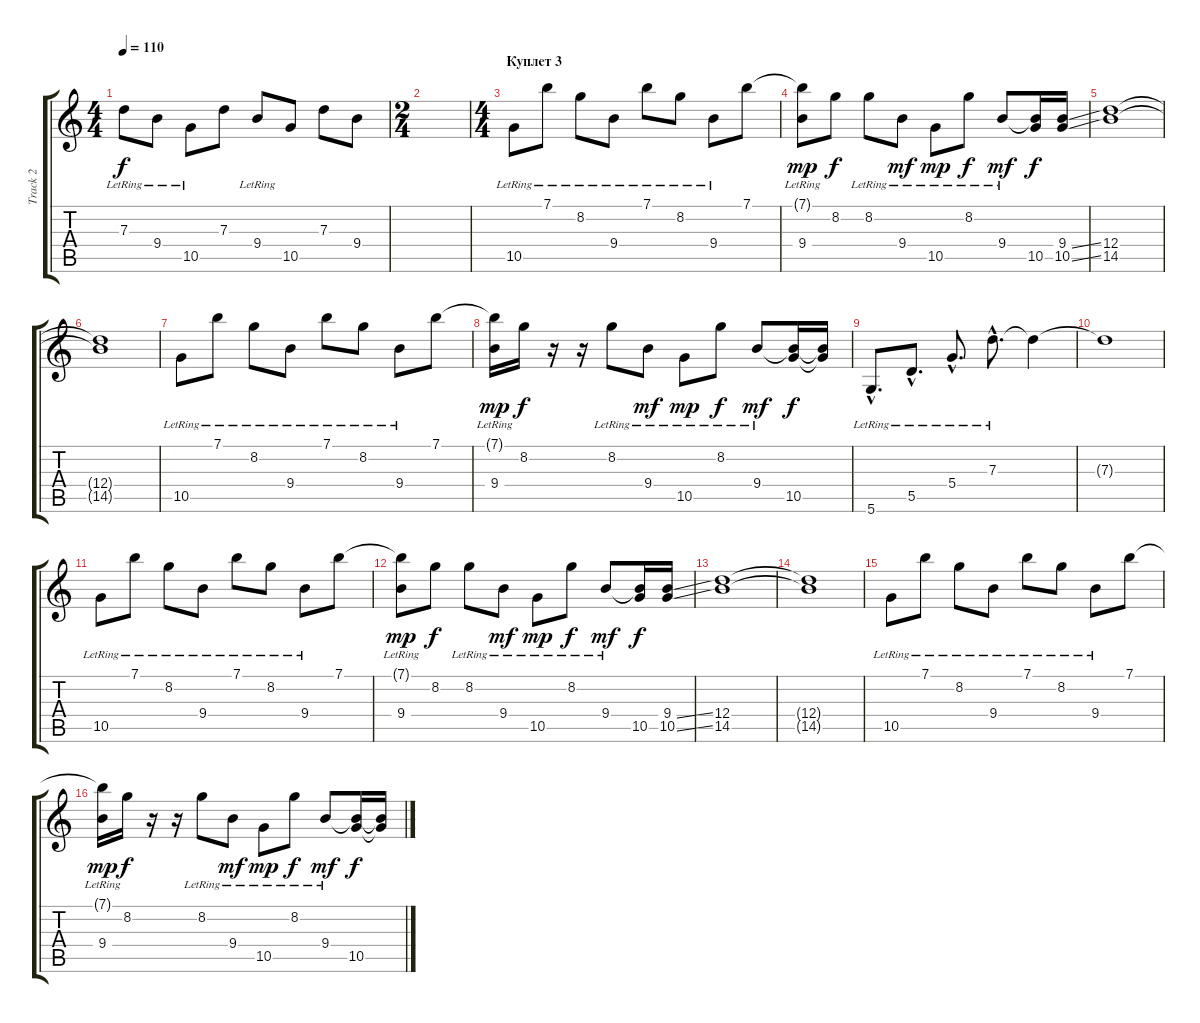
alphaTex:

\track ("Track 2" "Track 2") {instrument slapbass2}
\staff {score tabs}
\tuning (E4 B3 G3 D3 A2 D2) {hide}
\ts (4 4)
\tempo 110
\clef g2
\ks c
7.3{lr}.8{dy f} 9.4{lr}.8 10.5{lr}.8 7.3.8 9.4{lr}.8 10.5.8 7.3.8 9.4.8 |
\ts (2 4)
|
\ts (4 4)
\section ("" "Куплет 3")
10.5{lr}.8 7.1{lr}.8 8.2{lr}.8 9.4{lr}.8 7.1{lr}.8 8.2{lr}.8 9.4{lr}.8 7.1.8 |
(7.1{t} 9.4{lr}).8{dy mp} 8.2.8{dy f} 8.2{lr}.8 9.4{lr}.8{dy mf} 10.5{lr}.8{dy mp} 8.2{lr}.8{dy f} 9.4{lr}.8{dy mf} (9.4{t} 10.5).16{dy f} (9.4{ss} 10.5{ss}).16 |
(12.4 14.5).1 |
(12.4{t} 14.5{t}).1 |
10.5{lr}.8 7.1{lr}.8 8.2{lr}.8 9.4{lr}.8 7.1{lr}.8 8.2{lr}.8 9.4{lr}.8 7.1.8 |
(7.1{t} 9.4{lr}).16{dy mp} 8.2.16{dy f} r.16 r.16 8.2{lr}.8 9.4{lr}.8{dy mf} 10.5{lr}.8{dy mp} 8.2{lr}.8{dy f} 9.4{lr}.8{dy mf} (9.4{t} 10.5).16{dy f} (9.4{t} 10.5{t}).16 |
5.6{hac lr}.8{d} 5.5{hac lr}.8{d} 5.4{hac lr}.8{d} 7.3{hac lr}.8{d} 7.3{t}.4 |
7.3{t}.1 |
10.5{lr}.8 7.1{lr}.8 8.2{lr}.8 9.4{lr}.8 7.1{lr}.8 8.2{lr}.8 9.4{lr}.8 7.1.8 |
(7.1{t} 9.4{lr}).8{dy mp} 8.2.8{dy f} 8.2{lr}.8 9.4{lr}.8{dy mf} 10.5{lr}.8{dy mp} 8.2{lr}.8{dy f} 9.4{lr}.8{dy mf} (9.4{t} 10.5).16{dy f} (9.4{ss} 10.5{ss}).16 |
(12.4 14.5).1 |
(12.4{t} 14.5{t}).1 |
10.5{lr}.8 7.1{lr}.8 8.2{lr}.8 9.4{lr}.8 7.1{lr}.8 8.2{lr}.8 9.4{lr}.8 7.1.8 |
(7.1{t} 9.4{lr}).16{dy mp} 8.2.16{dy f} r.16 r.16 8.2{lr}.8 9.4{lr}.8{dy mf} 10.5{lr}.8{dy mp} 8.2{lr}.8{dy f} 9.4{lr}.8{dy mf} (9.4{t} 10.5).16{dy f} (9.4{t} 10.5{t}).16
